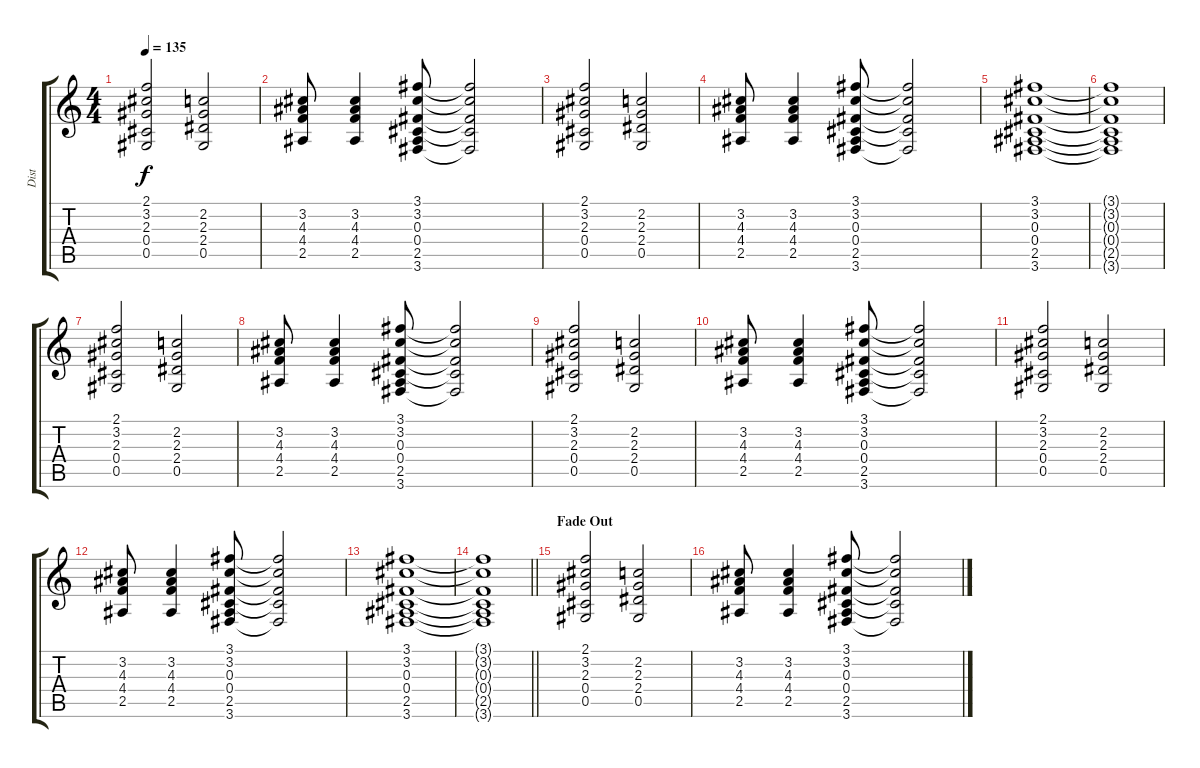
\track ("Dist" "Dist") {instrument distortionguitar}
\staff {score tabs}
\tuning (Eb4 Bb3 Gb3 Db3 Ab2 Eb2) {hide}
\ts (4 4)
\tempo 135
\clef g2
\ks c
(2.1 3.2 2.3 0.4 0.5).2{dy f} (2.2 2.3 2.4 0.5).2 |
(3.2 4.3 4.4 2.5).8 (3.2 4.3 4.4 2.5).4 (3.1 3.2 0.3 0.4 2.5 3.6).8 (3.1{t} 3.2{t} 0.3{t} 0.4{t} 3.6{t}).2 |
(2.1 3.2 2.3 0.4 0.5).2 (2.2 2.3 2.4 0.5).2 |
(3.2 4.3 4.4 2.5).8 (3.2 4.3 4.4 2.5).4 (3.1 3.2 0.3 0.4 2.5 3.6).8 (3.1{t} 3.2{t} 0.3{t} 0.4{t} 3.6{t}).2 |
(3.1 3.2 0.3 0.4 2.5 3.6).1 |
(3.1{t} 3.2{t} 0.3{t} 0.4{t} 2.5{t} 3.6{t}).1 |
(2.1 3.2 2.3 0.4 0.5).2 (2.2 2.3 2.4 0.5).2 |
(3.2 4.3 4.4 2.5).8 (3.2 4.3 4.4 2.5).4 (3.1 3.2 0.3 0.4 2.5 3.6).8 (3.1{t} 3.2{t} 0.3{t} 0.4{t} 3.6{t}).2 |
(2.1 3.2 2.3 0.4 0.5).2 (2.2 2.3 2.4 0.5).2 |
(3.2 4.3 4.4 2.5).8 (3.2 4.3 4.4 2.5).4 (3.1 3.2 0.3 0.4 2.5 3.6).8 (3.1{t} 3.2{t} 0.3{t} 0.4{t} 3.6{t}).2 |
(2.1 3.2 2.3 0.4 0.5).2 (2.2 2.3 2.4 0.5).2 |
(3.2 4.3 4.4 2.5).8 (3.2 4.3 4.4 2.5).4 (3.1 3.2 0.3 0.4 2.5 3.6).8 (3.1{t} 3.2{t} 0.3{t} 0.4{t} 3.6{t}).2 |
(3.1 3.2 0.3 0.4 2.5 3.6).1 |
\barLineRight lightlight
(3.1{t} 3.2{t} 0.3{t} 0.4{t} 2.5{t} 3.6{t}).1 |
\section ("" "Fade Out")
(2.1 3.2 2.3 0.4 0.5).2 (2.2 2.3 2.4 0.5).2 |
(3.2 4.3 4.4 2.5).8 (3.2 4.3 4.4 2.5).4 (3.1 3.2 0.3 0.4 2.5 3.6).8 (3.1{t} 3.2{t} 0.3{t} 0.4{t} 3.6{t}).2
